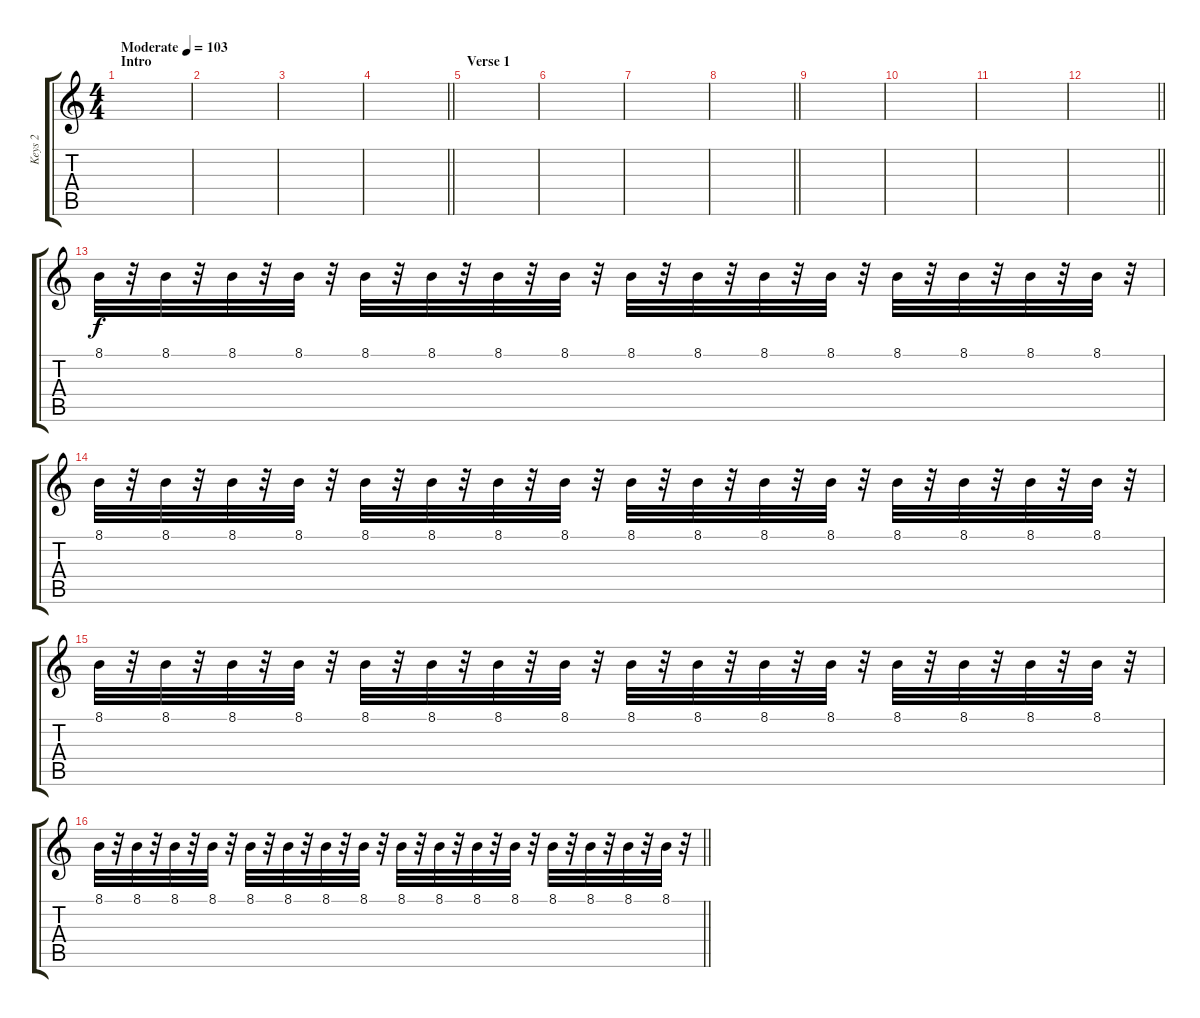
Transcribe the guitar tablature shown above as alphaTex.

\track ("Keys 2" "Keys 2") {instrument lead1square}
\staff {score tabs}
\tuning (Eb4 Bb3 Gb3 Db3 Ab2 Db2) {hide}
\ts (4 4)
\section ("" "Intro")
\tempo (103 "Moderate")
\clef g2
\ks c
|
|
|
\barLineRight lightlight
|
\section ("" "Verse 1")
|
|
|
\barLineRight lightlight
|
|
|
|
\barLineRight lightlight
|
8.1.32 r.32 8.1.32 r.32 8.1.32 r.32 8.1.32 r.32 8.1.32 r.32 8.1.32 r.32 8.1.32 r.32 8.1.32 r.32 8.1.32 r.32 8.1.32 r.32 8.1.32 r.32 8.1.32 r.32 8.1.32 r.32 8.1.32 r.32 8.1.32 r.32 8.1.32 r.32 |
8.1.32 r.32 8.1.32 r.32 8.1.32 r.32 8.1.32 r.32 8.1.32 r.32 8.1.32 r.32 8.1.32 r.32 8.1.32 r.32 8.1.32 r.32 8.1.32 r.32 8.1.32 r.32 8.1.32 r.32 8.1.32 r.32 8.1.32 r.32 8.1.32 r.32 8.1.32 r.32 |
8.1.32 r.32 8.1.32 r.32 8.1.32 r.32 8.1.32 r.32 8.1.32 r.32 8.1.32 r.32 8.1.32 r.32 8.1.32 r.32 8.1.32 r.32 8.1.32 r.32 8.1.32 r.32 8.1.32 r.32 8.1.32 r.32 8.1.32 r.32 8.1.32 r.32 8.1.32 r.32 |
\barLineRight lightlight
8.1.32 r.32 8.1.32 r.32 8.1.32 r.32 8.1.32 r.32 8.1.32 r.32 8.1.32 r.32 8.1.32 r.32 8.1.32 r.32 8.1.32 r.32 8.1.32 r.32 8.1.32 r.32 8.1.32 r.32 8.1.32 r.32 8.1.32 r.32 8.1.32 r.32 8.1.32 r.32
